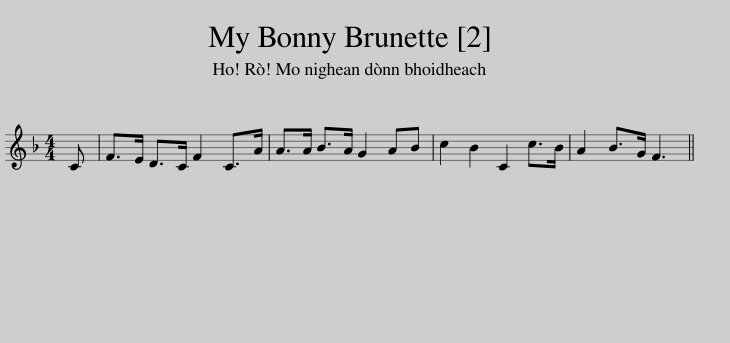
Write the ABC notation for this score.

X:1
L:1/8
M:4/4
I:linebreak $
K:F
V:1 treble
V:1
 C | F>E D>C F2 C>A | A>A B>A G2 AB | c2 B2 C2 c>B | A2 B>G F3 || %5
